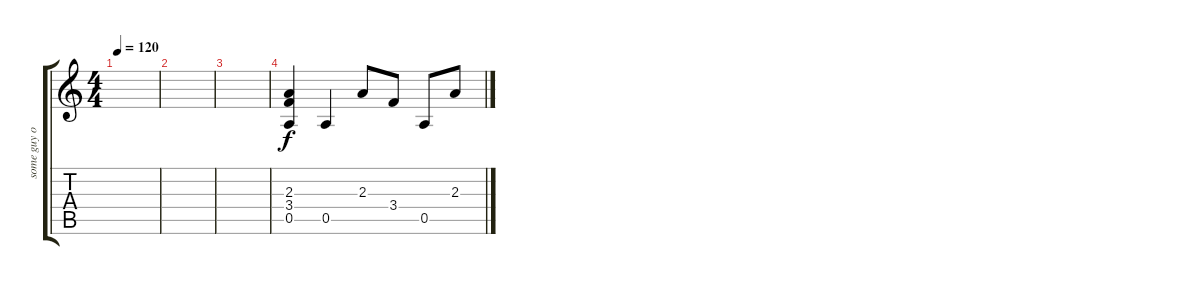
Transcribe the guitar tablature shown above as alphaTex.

\track ("some guy on stage" "some guy o") {instrument acousticguitarnylon}
\staff {score tabs}
\tuning (E4 B3 G3 D3 A2 E2) {hide}
\ts (4 4)
\tempo 120
\clef g2
\ks c
|
|
|
(2.3 3.4 0.5).4{instrument honkytonkpiano} 0.5.4 2.3.8 3.4.8 0.5.8 2.3.8
